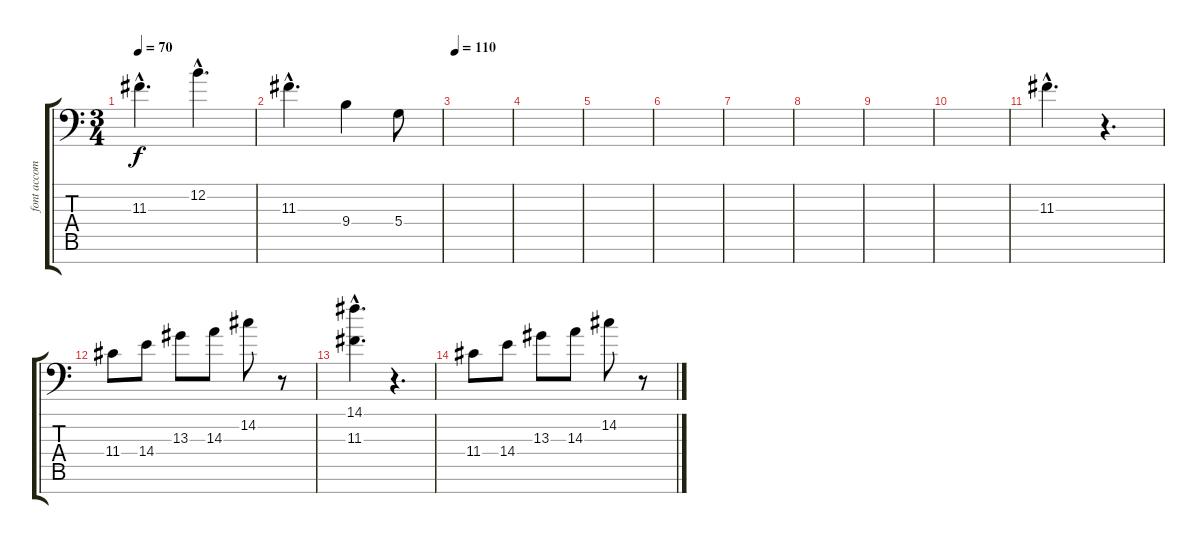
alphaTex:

\track ("font accom " "font accom") {instrument stringensemble1}
\staff {score tabs}
\tuning (E4 B3 G3 D3 A2 E2 C-1) {hide}
\ts (3 4)
\tempo 70
\clef f4
\ks c
11.3{hac}.4{d dy f} 12.2{hac}.4{d} |
11.3{hac}.4{d} 9.4.4 5.4.8 |
\tempo 110
|
|
|
|
|
|
|
|
11.3{hac}.4{d} r.4{d} |
11.4.8 14.4.8 13.3.8 14.3.8 14.2.8 r.8 |
(14.1{hac} 11.3{hac}).4{d} r.4{d} |
11.4.8 14.4.8 13.3.8 14.3.8 14.2.8 r.8
